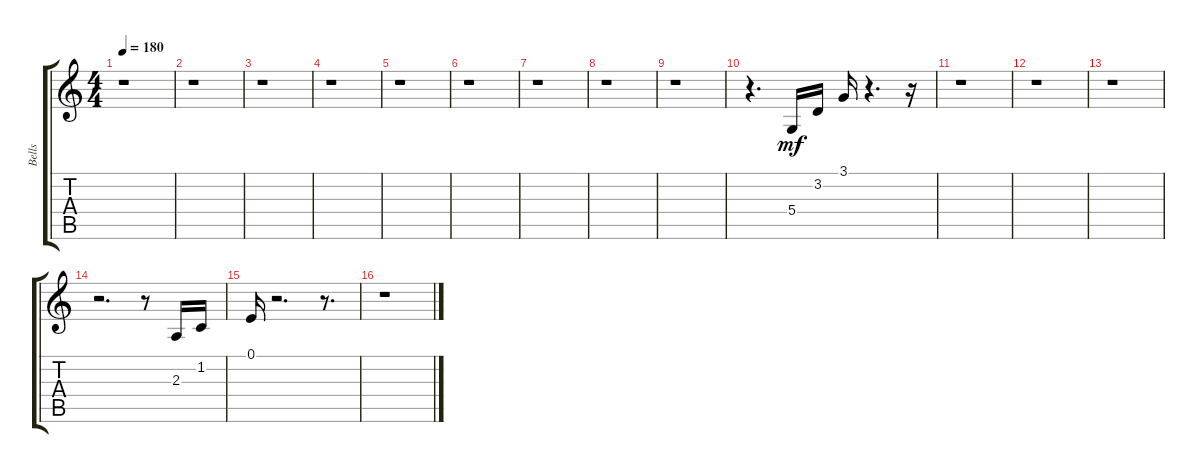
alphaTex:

\track ("Bells" "Bells") {instrument glockenspiel}
\staff {score tabs}
\tuning (E4 B3 G3 D3 A2 E2) {hide}
\ts (4 4)
\tempo 180
\clef g2
\ks c
r.1{dy mf} |
r.1 |
r.1 |
r.1 |
r.1 |
r.1 |
r.1 |
r.1 |
r.1 |
r.4{d} 5.4.16 3.2.16 3.1.16 r.4{d} r.16 |
r.1 |
r.1 |
r.1 |
r.2{d} r.8 2.3.16 1.2.16 |
0.1.16 r.2{d} r.8{d} |
r.1
